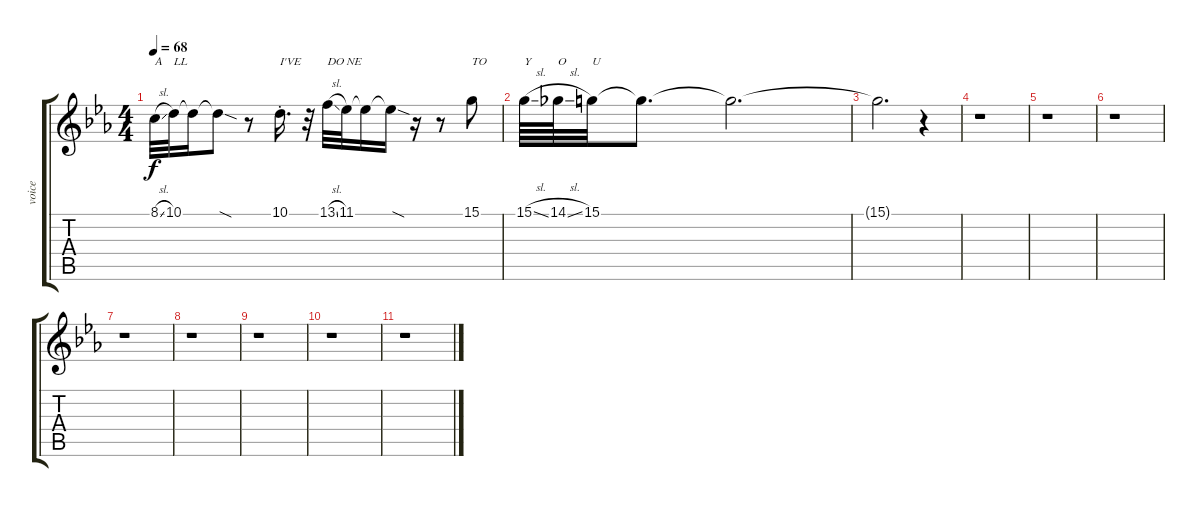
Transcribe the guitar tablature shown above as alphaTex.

\track ("voice" "voice") {instrument lead2sawtooth}
\staff {score tabs}
\tuning (E4 B3 G3 D3 A2 E2) {hide}
\ts (4 4)
\tempo 68
\clef g2
\ks cminor
8.1{sl}.32{txt "A" dy f} 10.1.32{txt "LL"} 10.1{t}.16 10.1{sod t}.8 r.8 10.1{st}.16{d txt "I'VE"} r.32 13.1{sl}.32{txt "DO"} 11.1.32{txt "NE"} 11.1{t}.16 11.1{sod t}.16 r.16 r.8 15.1.8{txt "TO"} |
15.1{sl}.64{txt "Y"} 14.1{sl}.64{txt "O"} 15.1.32{txt "U"} 15.1{t}.8{d} 15.1{t}.2{d} |
15.1{t}.2{d} r.4 |
r.1 |
r.1 |
r.1 |
r.1 |
r.1 |
r.1 |
r.1 |
r.1
